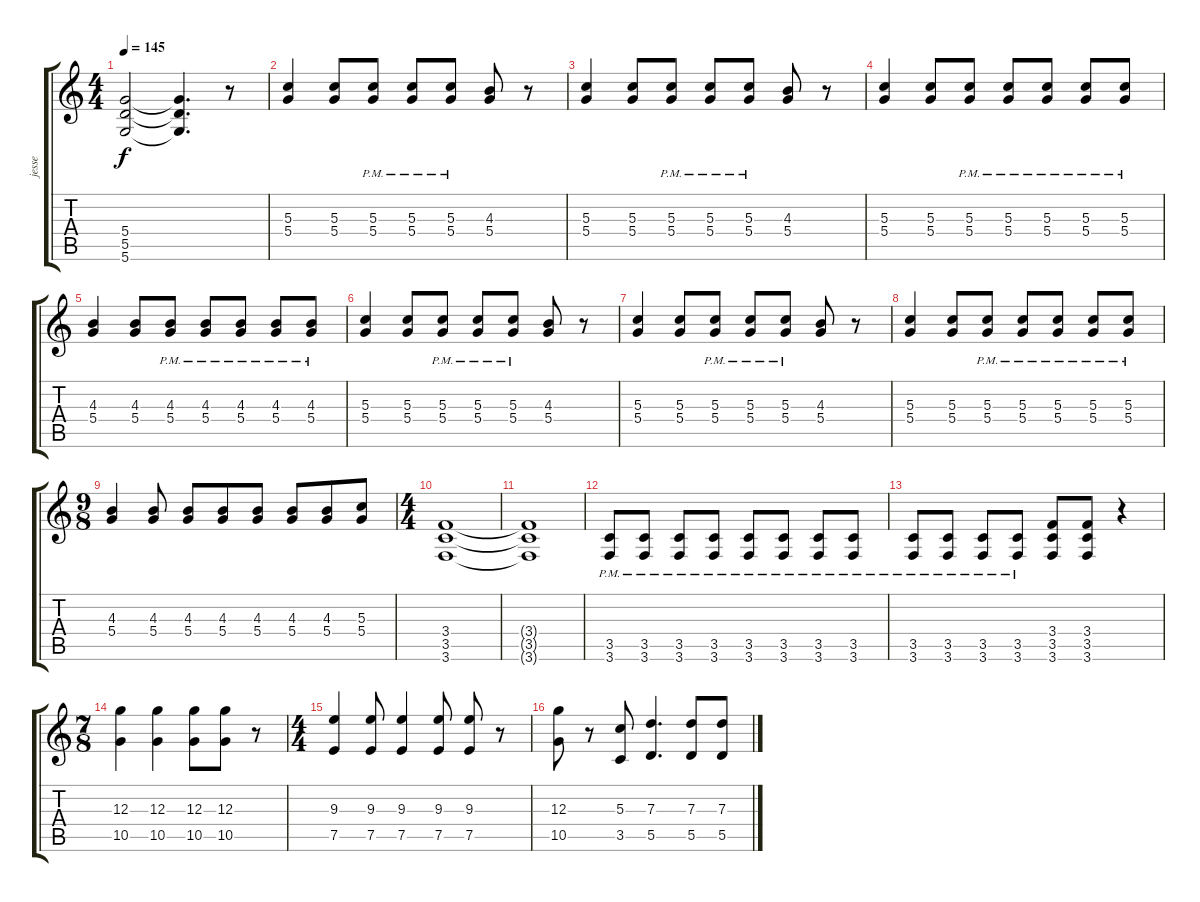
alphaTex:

\track ("jesse" "jesse") {instrument overdrivenguitar}
\staff {score tabs}
\tuning (E4 B3 G3 D3 A2 D2) {hide}
\ts (4 4)
\tempo 145
\clef g2
\ks c
(5.4 5.5 5.6).2{dy f} (5.4{t} 5.5{t} 5.6{t}).4{d} r.8 |
(5.3 5.4).4 (5.3 5.4).8 (5.3{pm} 5.4{pm}).8 (5.3{pm} 5.4{pm}).8 (5.3{pm} 5.4{pm}).8 (4.3 5.4).8 r.8 |
(5.3 5.4).4 (5.3 5.4).8 (5.3{pm} 5.4{pm}).8 (5.3{pm} 5.4{pm}).8 (5.3{pm} 5.4{pm}).8 (4.3 5.4).8 r.8 |
(5.3 5.4).4 (5.3 5.4).8 (5.3{pm} 5.4{pm}).8 (5.3{pm} 5.4{pm}).8 (5.3{pm} 5.4{pm}).8 (5.3{pm} 5.4{pm}).8 (5.3{pm} 5.4{pm}).8 |
(4.3 5.4).4 (4.3 5.4).8 (4.3{pm} 5.4{pm}).8 (4.3{pm} 5.4{pm}).8 (4.3{pm} 5.4{pm}).8 (4.3{pm} 5.4{pm}).8 (4.3{pm} 5.4{pm}).8 |
(5.3 5.4).4 (5.3 5.4).8 (5.3{pm} 5.4{pm}).8 (5.3{pm} 5.4{pm}).8 (5.3{pm} 5.4{pm}).8 (4.3 5.4).8 r.8 |
(5.3 5.4).4 (5.3 5.4).8 (5.3{pm} 5.4{pm}).8 (5.3{pm} 5.4{pm}).8 (5.3{pm} 5.4{pm}).8 (4.3 5.4).8 r.8 |
(5.3 5.4).4 (5.3 5.4).8 (5.3{pm} 5.4{pm}).8 (5.3{pm} 5.4{pm}).8 (5.3{pm} 5.4{pm}).8 (5.3{pm} 5.4{pm}).8 (5.3{pm} 5.4{pm}).8 |
\ts (9 8)
(4.3 5.4).4 (4.3 5.4).8 (4.3 5.4).8 (4.3 5.4).8 (4.3 5.4).8 (4.3 5.4).8 (4.3 5.4).8 (5.3 5.4).8 |
\ts (4 4)
(3.4 3.5 3.6).1 |
(3.4{t} 3.5{t} 3.6{t}).1 |
(3.5{pm} 3.6{pm}).8 (3.5{pm} 3.6{pm}).8 (3.5{pm} 3.6{pm}).8 (3.5{pm} 3.6{pm}).8 (3.5{pm} 3.6{pm}).8 (3.5{pm} 3.6{pm}).8 (3.5{pm} 3.6{pm}).8 (3.5{pm} 3.6{pm}).8 |
(3.5{pm} 3.6{pm}).8 (3.5{pm} 3.6{pm}).8 (3.5{pm} 3.6{pm}).8 (3.5{pm} 3.6{pm}).8 (3.4 3.5 3.6).8 (3.4 3.5 3.6).8 r.4 |
\ts (7 8)
(12.3 10.5).4 (12.3 10.5).4 (12.3 10.5).8 (12.3 10.5).8 r.8 |
\ts (4 4)
(9.3 7.5).4 (9.3 7.5).8 (9.3 7.5).4 (9.3 7.5).8 (9.3 7.5).8 r.8 |
(12.3 10.5).8 r.8 (5.3 3.5).8 (7.3 5.5).4{d} (7.3 5.5).8 (7.3 5.5).8
